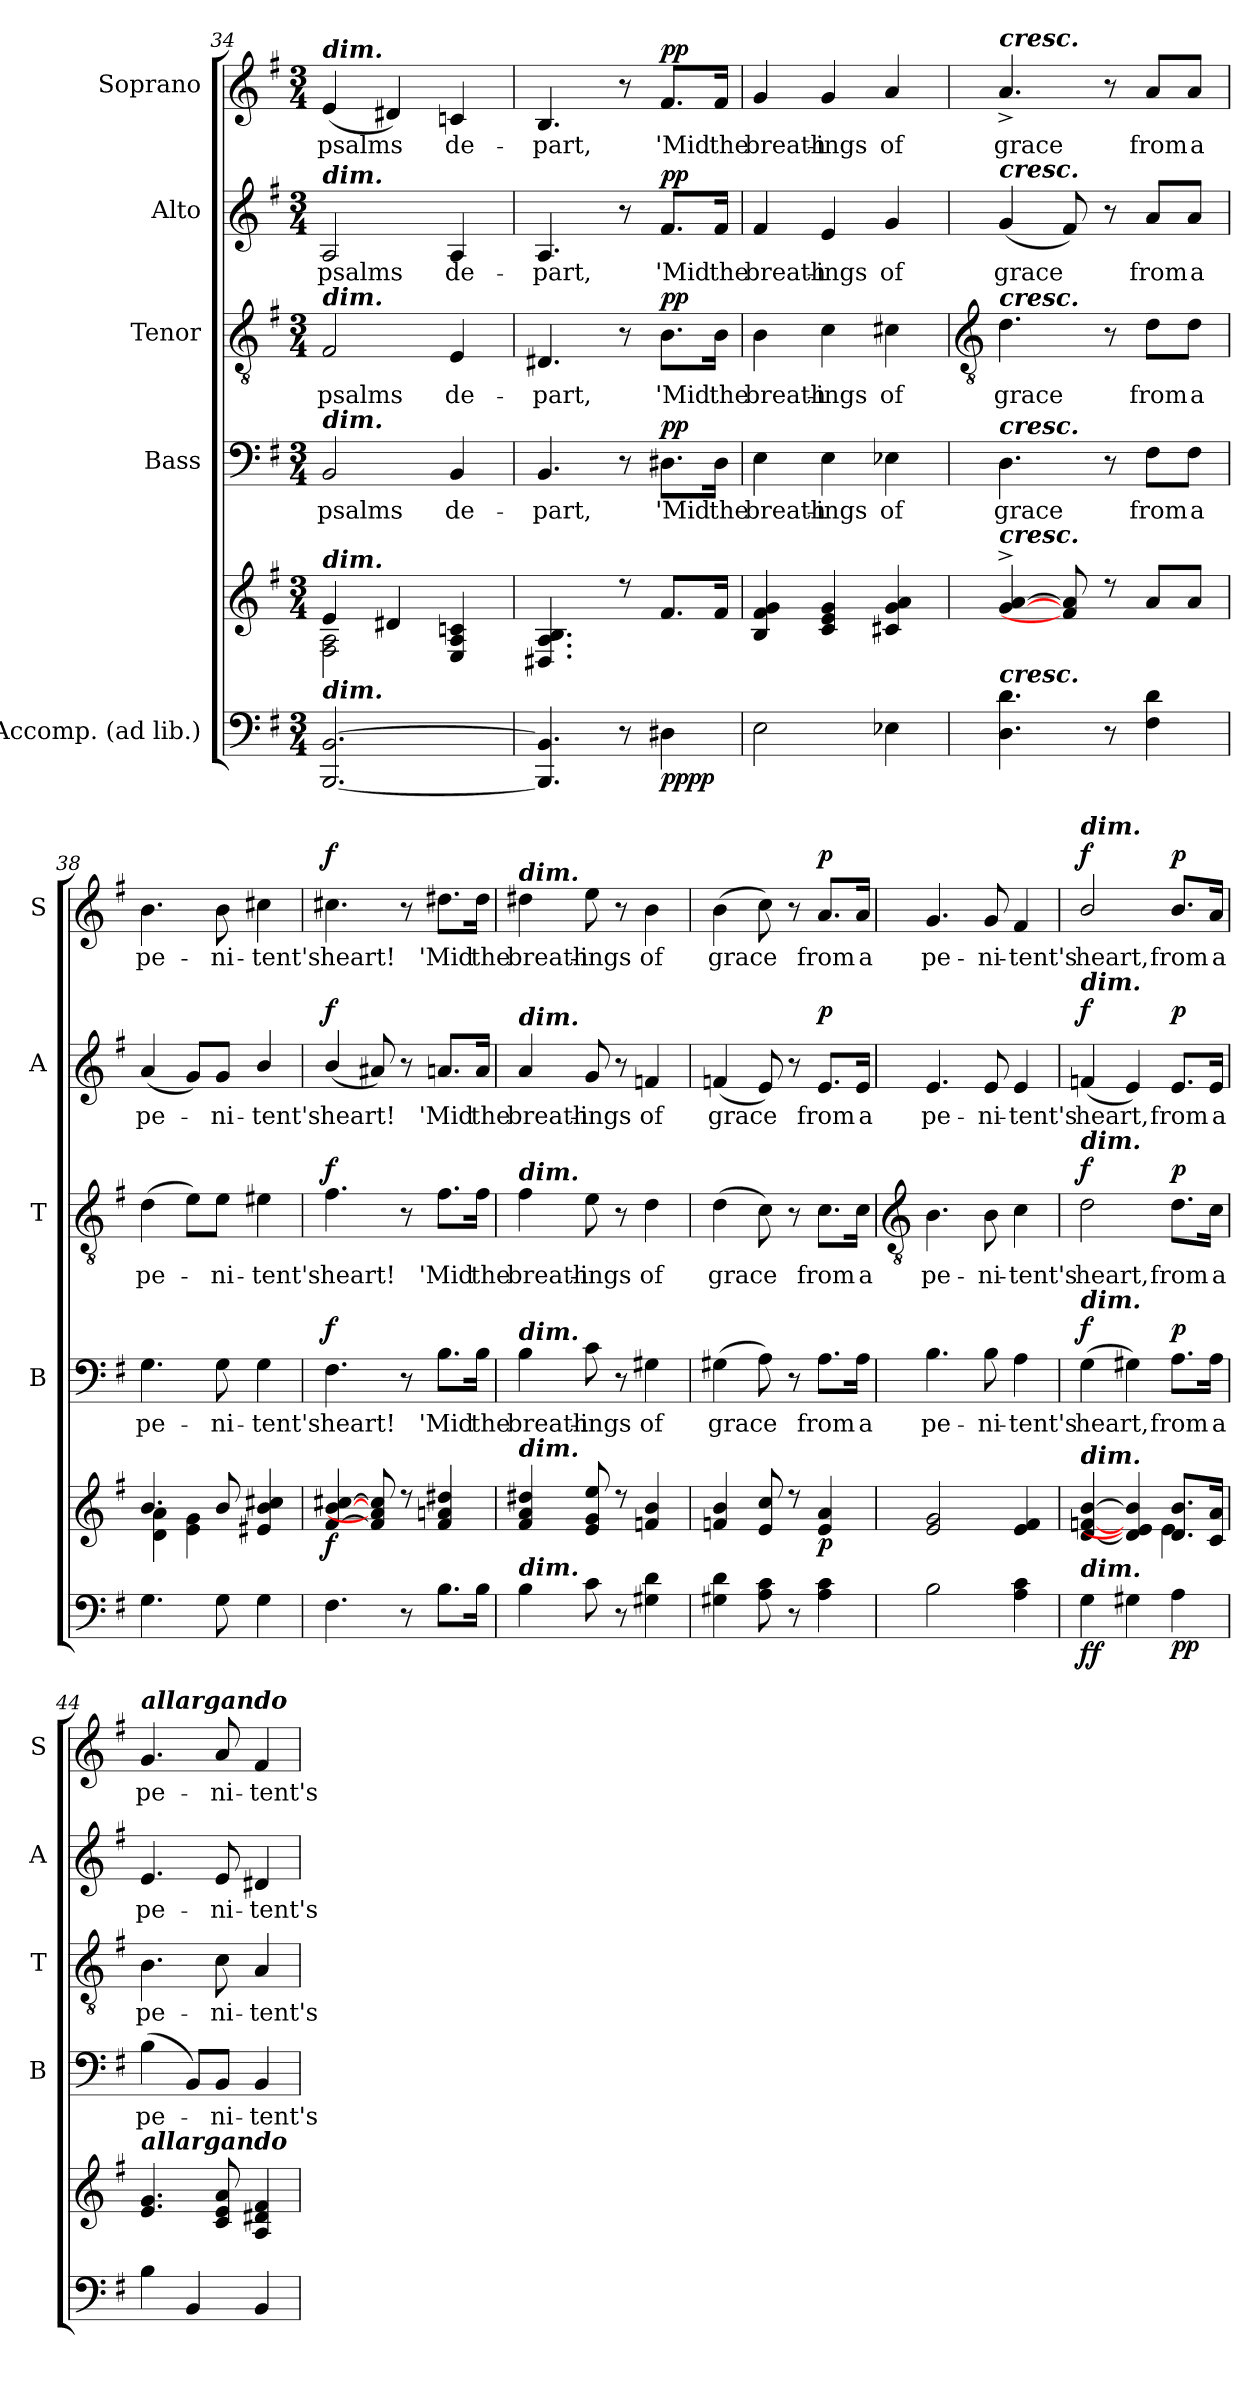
**kern	**kern	**dynam	**kern	**text	**dynam	**kern	**text	**dynam	**kern	**text	**dynam	**kern	**text	**dynam
*part5	*part5	*part5	*part4	*part4	*part4	*part3	*part3	*part3	*part2	*part2	*part2	*part1	*part1	*part1
*staff6	*staff5	*staff5/6	*staff4	*staff4	*staff4	*staff3	*staff3	*staff3	*staff2	*staff2	*staff2	*staff1	*staff1	*staff1
*I"Accomp. (ad lib.)	*	*	*I"Bass	*	*	*I"Tenor	*	*	*I"Alto	*	*	*I"Soprano	*	*
*	*	*	*I'B	*	*	*I'T	*	*	*I'A	*	*	*I'S	*	*
*clefF4	*clefG2	*	*clefF4	*	*	*clefGv2	*	*	*clefG2	*	*	*clefG2	*	*
*k[f#]	*k[f#]	*	*k[f#]	*	*	*k[f#]	*	*	*k[f#]	*	*	*k[f#]	*	*
*G:	*G:	*	*G:	*	*	*G:	*	*	*G:	*	*	*G:	*	*
*M3/4	*M3/4	*	*M3/4	*	*	*M3/4	*	*	*M3/4	*	*	*M3/4	*	*
=34	=34	=34	=34	=34	=34	=34	=34	=34	=34	=34	=34	=34	=34	=34
*	*^	*	*	*	*	*	*	*	*	*	*	*	*	*
!	!	!	!	!	!	!	!	!	!	!	!	!	!LO:TX:a:Bi:t=dim.	!	!
!	!	!	!	!	!	!	!	!	!	!LO:TX:a:Bi:t=dim.	!	!	!	!	!
!	!	!	!	!	!	!	!LO:TX:a:Bi:t=dim.	!	!	!	!	!	!	!	!
!	!	!	!	!LO:TX:a:Bi:t=dim.	!	!	!	!	!	!	!	!	!	!	!
!	!LO:TX:a:Bi:t=dim.	!	!	!	!	!	!	!	!	!	!	!	!	!	!
!LO:TX:a:Bi:t=dim.	!	!	!	!	!	!	!	!	!	!	!	!	!	!	!
!	!	!	!	!	!LO:LY:b	!	!	!LO:LY:b	!	!	!LO:LY:b	!	!	!LO:LY:b	!
[2.BBB [2.BB	4e	2F#\ 2A\	.	2BB	psalms	.	2F#	psalms	.	2A	psalms	.	(<4e	psalms	.
.	4d#X	.	.	.	.	.	.	.	.	.	.	.	4d#X)	.	.
!	!	!	!	!	!LO:LY:b	!	!	!LO:LY:b	!	!	!LO:LY:b	!	!	!LO:LY:b	!
.	4E 4A 4cn	4ryy	.	4BB	de-	.	4E	de-	.	4A	de-	.	4cn	de-	.
=35	=35	=35	=35	=35	=35	=35	=35	=35	=35	=35	=35	=35	=35	=35	=35
!	!	!	!	!	!LO:LY:b	!	!	!LO:LY:b	!	!	!LO:LY:b	!	!	!LO:LY:b	!
4.BBB] 4.BB]	4.D#X 4.A 4.B	2.ryy	.	4.BB	-part,	.	4.D#X	-part,	.	4.A	-part,	.	4.B	-part,	.
8r	8r	.	.	8r	.	.	8r	.	.	8r	.	.	8r	.	.
!	!	!	!LO:DY:b=2	!	!LO:LY:b	!	!	!LO:LY:b	!	!	!LO:LY:b	!	!	!LO:LY:b	!
!	!	!	!LO:DY:n=1:b	!	!	!LO:DY:b	!	!	!LO:DY:b	!	!	!LO:DY:b	!	!	!LO:DY:b
4D#X	8.f#L	.	pp pp	8.D#X\L	'Mid	pp	8.B\L	'Mid	pp	8.f#/L	'Mid	pp	8.f#/L	'Mid	pp
!	!	!	!	!	!LO:LY:b	!	!	!LO:LY:b	!	!	!LO:LY:b	!	!	!LO:LY:b	!
.	16f#J	.	.	16D#\Jk	the	.	16B\Jk	the	.	16f#/Jk	the	.	16f#/Jk	the	.
*	*v	*v	*	*	*	*	*	*	*	*	*	*	*	*	*
=36	=36	=36	=36	=36	=36	=36	=36	=36	=36	=36	=36	=36	=36	=36
!	!	!	!	!LO:LY:b	!	!	!LO:LY:b	!	!	!LO:LY:b	!	!	!LO:LY:b	!
2E	4B 4f# 4g	.	4E	breath-	.	4B	breath-	.	4f#	breath-	.	4g	breath-	.
!	!	!	!	!LO:LY:b	!	!	!LO:LY:b	!	!	!LO:LY:b	!	!	!LO:LY:b	!
.	4c 4e 4g	.	4E	-ings	.	4c	-ings	.	4e	-ings	.	4g	-ings	.
!	!	!	!	!LO:LY:b	!	!	!LO:LY:b	!	!	!LO:LY:b	!	!	!LO:LY:b	!
4E-X	4c#X 4g 4a	.	4E-X	of	.	4c#X	of	.	4g	of	.	4a	of	.
!!LO:LB:g=z
=37	=37	=37	=37	=37	=37	=37	=37	=37	=37	=37	=37	=37	=37	=37
*	*	*	*	*	*	*clefGv2	*	*	*	*	*	*	*	*
*	*^	*	*	*	*	*	*	*	*	*	*	*	*	*
!	!	!	!	!	!	!	!	!	!	!	!	!	!LO:TX:a:Bi:t=cresc.	!	!
!	!	!	!	!	!	!	!	!	!	!LO:TX:a:Bi:t=cresc.	!	!	!	!	!
!	!	!	!	!	!	!	!LO:TX:a:Bi:t=cresc.	!	!	!	!	!	!	!	!
!	!	!	!	!LO:TX:a:Bi:t=cresc.	!	!	!	!	!	!	!	!	!	!	!
!	!LO:TX:a:Bi:t=cresc.	!	!	!	!	!	!	!	!	!	!	!	!	!	!
!LO:TX:a:Bi:t=cresc.	!	!	!	!	!	!	!	!	!	!	!	!	!	!	!
!	!	!LO:N:vis=1	!	!	!LO:LY:b	!	!	!LO:LY:b	!	!	!LO:LY:b	!	!	!LO:LY:b	!
4.D 4.d	[4g^ [4a^	2.ryy	.	4.D	grace	.	4.d	grace	.	(<4g	grace	.	4.a^	grace	.
.	8f#] 8a]	.	.	.	.	.	.	.	.	8f#)	.	.	.	.	.
8r	8r	.	.	8r	.	.	8r	.	.	8r	.	.	8r	.	.
!	!	!	!	!	!LO:LY:b	!	!	!LO:LY:b	!	!	!LO:LY:b	!	!	!LO:LY:b	!
4F# 4d	8aL	.	.	8F#\L	from	.	8d\L	from	.	8a/L	from	.	8a/L	from	.
!	!	!	!	!	!LO:LY:b	!	!	!LO:LY:b	!	!	!LO:LY:b	!	!	!LO:LY:b	!
.	8aJ	.	.	8F#\J	a	.	8d\J	a	.	8a/J	a	.	8a/J	a	.
=38	=38	=38	=38	=38	=38	=38	=38	=38	=38	=38	=38	=38	=38	=38	=38
!	!	!	!	!	!LO:LY:b	!	!	!LO:LY:b	!	!	!LO:LY:b	!	!	!LO:LY:b	!
4.G	4.b/	4d\ 4a\	.	4.G	pe-	.	(>4d	pe-	.	(<4a	pe-	.	4.b	pe-	.
.	.	4e\ 4g\	.	.	.	.	8e\L)	.	.	8g/L)	.	.	.	.	.
!	!	!	!	!	!LO:LY:b	!	!	!LO:LY:b	!	!	!LO:LY:b	!	!	!LO:LY:b	!
8G	8b/	.	.	8G	-ni-	.	8e\J	ni-	.	8g/J	ni-	.	8b	-ni-	.
!	!	!	!	!	!LO:LY:b	!	!	!LO:LY:b	!	!	!LO:LY:b	!	!	!LO:LY:b	!
4G	4e#X 4b 4cc#X	4ryy	.	4G	-tent's	.	4e#X	-tent's	.	4b/	-tent's	.	4cc#X	-tent's	.
=39	=39	=39	=39	=39	=39	=39	=39	=39	=39	=39	=39	=39	=39	=39	=39
!	!	!LO:N:vis=1	!LO:DY:b	!	!LO:LY:b	!LO:DY:b	!	!LO:LY:b	!LO:DY:b	!	!LO:LY:b	!LO:DY:b	!	!LO:LY:b	!LO:DY:b
4.F#	[4f# [4b [4cc#X	2.ryy	f	4.F#	heart!	f	4.f#	heart!	f	(<4b/	heart!	f	4.cc#X	heart!	f
.	8f#] 8a#] 8cc#]	.	.	.	.	.	.	.	.	8a#X)	.	.	.	.	.
8r	8r	.	.	8r	.	.	8r	.	.	8r	.	.	8r	.	.
!	!	!	!	!	!LO:LY:b	!	!	!LO:LY:b	!	!	!LO:LY:b	!	!	!LO:LY:b	!
8.BL	4f# 4an 4dd#X	.	.	8.B\L	'Mid	.	8.f#\L	'Mid	.	8.an/L	'Mid	.	8.dd#X\L	'Mid	.
!	!	!	!	!	!LO:LY:b	!	!	!LO:LY:b	!	!	!LO:LY:b	!	!	!LO:LY:b	!
16BJ	.	.	.	16B\Jk	the	.	16f#\Jk	the	.	16a/Jk	the	.	16dd#\Jk	the	.
=40	=40	=40	=40	=40	=40	=40	=40	=40	=40	=40	=40	=40	=40	=40	=40
!	!	!	!	!	!	!	!	!	!	!	!	!	!LO:TX:a:Bi:t=dim.	!	!
!	!	!	!	!	!	!	!	!	!	!LO:TX:a:Bi:t=dim.	!	!	!	!	!
!	!	!	!	!	!	!	!LO:TX:a:Bi:t=dim.	!	!	!	!	!	!	!	!
!	!	!	!	!LO:TX:a:Bi:t=dim.	!	!	!	!	!	!	!	!	!	!	!
!	!LO:TX:a:Bi:t=dim.	!	!	!	!	!	!	!	!	!	!	!	!	!	!
!LO:TX:a:Bi:t=dim.	!	!	!	!	!	!	!	!	!	!	!	!	!	!	!
!	!	!LO:N:vis=1	!	!	!LO:LY:b	!	!	!LO:LY:b	!	!	!LO:LY:b	!	!	!LO:LY:b	!
4B	4f# 4a 4dd#X	2.ryy	.	4B	breath-	.	4f#	breath-	.	4a	breath-	.	4dd#X	breath-	.
!	!	!	!	!	!LO:LY:b	!	!	!LO:LY:b	!	!	!LO:LY:b	!	!	!LO:LY:b	!
8c	8e 8g 8ee	.	.	8c	-ings	.	8e	-ings	.	8g	-ings	.	8ee	-ings	.
8r	8r	.	.	8r	.	.	8r	.	.	8r	.	.	8r	.	.
!	!	!	!	!	!LO:LY:b	!	!	!LO:LY:b	!	!	!LO:LY:b	!	!	!LO:LY:b	!
4G#X 4d	4fn 4b	.	.	4G#X	of	.	4d	of	.	4fn	of	.	4b	of	.
=41	=41	=41	=41	=41	=41	=41	=41	=41	=41	=41	=41	=41	=41	=41	=41
!	!	!LO:N:vis=1	!	!	!LO:LY:b	!	!	!LO:LY:b	!	!	!LO:LY:b	!	!	!LO:LY:b	!
4G#X 4d	4fn 4b	2.ryy	.	(>4G#X	grace	.	(>4d	grace	.	(<4fn	grace	.	(>4b	grace	.
8A 8c	8e 8cc	.	.	8A)	.	.	8c)	.	.	8e)	.	.	8cc)	.	.
8r	8r	.	.	8r	.	.	8r	.	.	8r	.	.	8r	.	.
!	!	!	!LO:DY:b	!	!LO:LY:b	!	!	!LO:LY:b	!	!	!LO:LY:b	!LO:DY:b	!	!LO:LY:b	!LO:DY:b
4A 4c	4e 4a	.	p	8.A\L	from	.	8.c\L	from	.	8.e/L	from	p	8.a/L	from	p
!	!	!	!	!	!LO:LY:b	!	!	!LO:LY:b	!	!	!LO:LY:b	!	!	!LO:LY:b	!
.	.	.	.	16A\Jk	a	.	16c\Jk	a	.	16e/Jk	a	.	16a/Jk	a	.
!!LO:LB:g=z
=42	=42	=42	=42	=42	=42	=42	=42	=42	=42	=42	=42	=42	=42	=42	=42
*	*	*	*	*	*	*	*clefGv2	*	*	*	*	*	*	*	*
!	!	!LO:N:vis=1	!	!	!LO:LY:b	!	!	!LO:LY:b	!	!	!LO:LY:b	!	!	!LO:LY:b	!
2B	2e 2g	2.ryy	.	4.B	pe-	.	4.B	pe-	.	4.e	pe-	.	4.g	pe-	.
!	!	!	!	!	!LO:LY:b	!	!	!LO:LY:b	!	!	!LO:LY:b	!	!	!LO:LY:b	!
.	.	.	.	8B	-ni-	.	8B	-ni-	.	8e	-ni-	.	8g	-ni-	.
!	!	!	!	!	!LO:LY:b	!	!	!LO:LY:b	!	!	!LO:LY:b	!	!	!LO:LY:b	!
4A 4c	4e 4f#	.	.	4A	-tent's	.	4c	-tent's	.	4e	-tent's	.	4f#	-tent's	.
=43	=43	=43	=43	=43	=43	=43	=43	=43	=43	=43	=43	=43	=43	=43	=43
!	!	!	!	!	!	!	!	!	!	!	!	!	!LO:TX:a:Bi:t=dim.	!	!
!	!	!	!	!	!	!	!	!	!	!LO:TX:a:Bi:t=dim.	!	!	!	!	!
!	!	!	!	!	!	!	!LO:TX:a:Bi:t=dim.	!	!	!	!	!	!	!	!
!	!	!	!	!LO:TX:a:Bi:t=dim.	!	!	!	!	!	!	!	!	!	!	!
!	!LO:TX:a:Bi:t=dim.	!	!	!	!	!	!	!	!	!	!	!	!	!	!
!LO:TX:a:Bi:t=dim.	!	!	!	!	!	!	!	!	!	!	!	!	!	!	!
!	!	!	!LO:DY:b=2	!	!LO:LY:b	!	!	!LO:LY:b	!	!	!LO:LY:b	!	!	!LO:LY:b	!
!	!	!	!LO:DY:n=1:b	!	!	!LO:DY:b	!	!	!LO:DY:b	!	!	!LO:DY:b	!	!	!LO:DY:b
4G	[4d/ [4fn/ [4b/	2ryy	f f	(>4G	heart,	f	2d	heart,	f	(<4fn	heart,	f	2b/	heart,	f
4G#X	4d] 4e] 4b]	.	.	4G#X)	.	.	.	.	.	4e)	.	.	.	.	.
!	!	!	!LO:DY:n=2:b=2	!	!LO:LY:b	!	!	!LO:LY:b	!	!	!LO:LY:b	!	!	!LO:LY:b	!
!	!	!	!LO:DY:n=3:b	!	!	!LO:DY:b	!	!	!LO:DY:b	!	!	!LO:DY:b	!	!	!LO:DY:b
4A	8.d/ 8.b/L	4e\	p p	8.A\L	from	p	8.d\L	from	p	8.e/L	from	p	8.b/L	from	p
!	!	!	!	!	!LO:LY:b	!	!	!LO:LY:b	!	!	!LO:LY:b	!	!	!LO:LY:b	!
.	16c 16aJ	.	.	16A\Jk	a	.	16c\Jk	a	.	16e/Jk	a	.	16a/Jk	a	.
=44	=44	=44	=44	=44	=44	=44	=44	=44	=44	=44	=44	=44	=44	=44	=44
!	!	!	!	!	!	!	!	!	!	!	!	!	!LO:TX:a:Bi:t=allargando	!	!
!	!LO:TX:a:Bi:t=allargando	!	!	!	!	!	!	!	!	!	!	!	!	!	!
!	!	!	!	!	!LO:LY:b	!	!	!LO:LY:b	!	!	!LO:LY:b	!	!	!LO:LY:b	!
4B	4.e 4.g	2.ryy	.	(4B	pe-	.	4.B	pe-	.	4.e	pe-	.	4.g	pe-	.
4BB	.	.	.	8BB/L)	.	.	.	.	.	.	.	.	.	.	.
!	!	!	!	!	!LO:LY:b	!	!	!LO:LY:b	!	!	!LO:LY:b	!	!	!LO:LY:b	!
.	8c 8e 8a	.	.	8BB/J	ni-	.	8c	-ni-	.	8e	-ni-	.	8a	-ni-	.
!	!	!	!	!	!LO:LY:b	!	!	!LO:LY:b	!	!	!LO:LY:b	!	!	!LO:LY:b	!
4BB	4A 4d#X 4f#	.	.	4BB	-tent's	.	4A	-tent's	.	4d#X	-tent's	.	4f#	-tent's	.
*	*v	*v	*	*	*	*	*	*	*	*	*	*	*	*	*
=	=	=	=	=	=	=	=	=	=	=	=	=	=	=
*-	*-	*-	*-	*-	*-	*-	*-	*-	*-	*-	*-	*-	*-	*-
